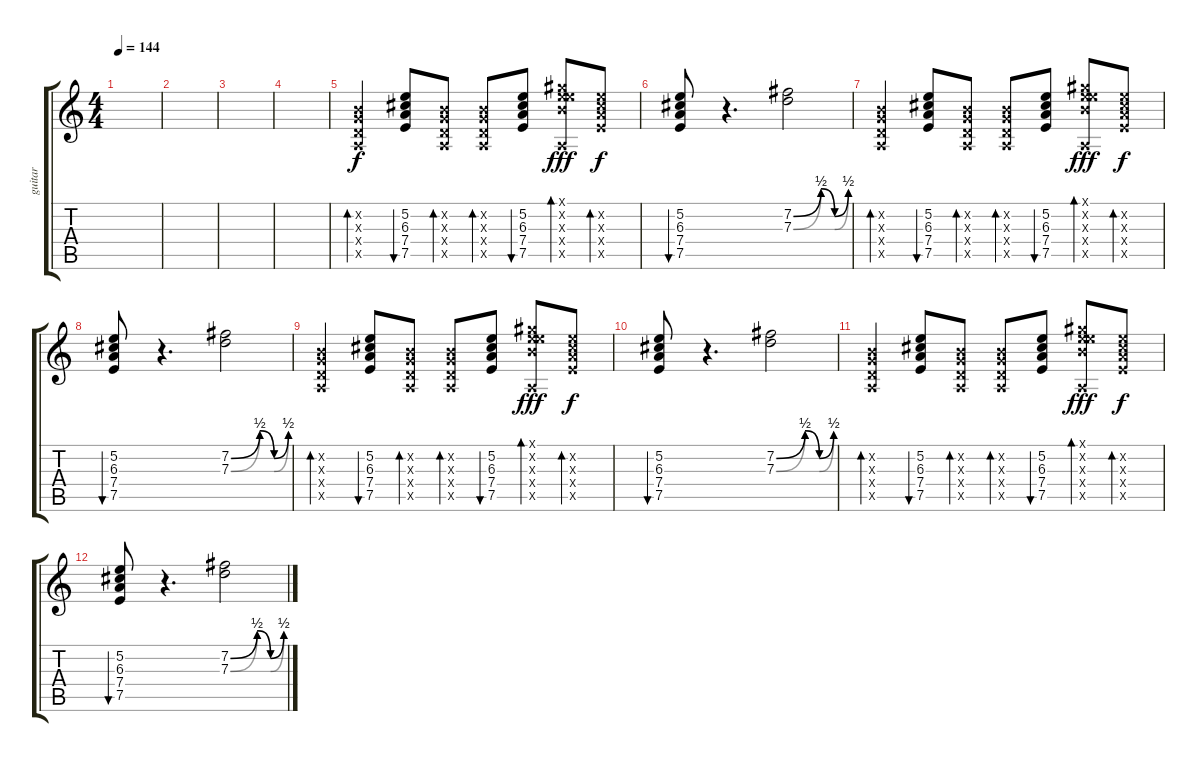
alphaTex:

\track ("guitar" "guitar") {instrument distortionguitar}
\staff {score tabs}
\tuning (E4 B3 G3 D3 A2 E2) {hide}
\ts (4 4)
\tempo 144
\clef g2
\ks c
|
|
|
|
(0.2{x} 0.3{x} 0.4{x} 0.5{x}).4{bd 60} (5.2 6.3 7.4 7.5).8{bu 60} (0.2{x} 0.3{x} 0.4{x} 0.5{x}).8{bd 60} (0.2{x} 0.3{x} 0.4{x} 0.5{x}).8{bd 60} (5.2 6.3 7.4 7.5).8{bu 60} (0.1{x} 9.2{x} 9.3{x} 9.4{x} 0.5{x}).8{bd 120 dy fff} (5.2{x} 6.3{x} 7.4{x} 7.5{x}).8{bd 60 dy f} |
(5.2 6.3 7.4 7.5).8{bu 60} r.4{d} (7.2{be (custom 0 0 30 2 45 0 60 2)} 7.3{be (custom 0 0 30 2 45 0 60 2)}).2 |
(0.2{x} 0.3{x} 0.4{x} 0.5{x}).4{bd 60} (5.2 6.3 7.4 7.5).8{bu 60} (0.2{x} 0.3{x} 0.4{x} 0.5{x}).8{bd 60} (0.2{x} 0.3{x} 0.4{x} 0.5{x}).8{bd 60} (5.2 6.3 7.4 7.5).8{bu 60} (0.1{x} 9.2{x} 9.3{x} 9.4{x} 0.5{x}).8{bd 120 dy fff} (5.2{x} 6.3{x} 7.4{x} 7.5{x}).8{bd 60 dy f} |
(5.2 6.3 7.4 7.5).8{bu 60} r.4{d} (7.2{be (custom 0 0 30 2 45 0 60 2)} 7.3{be (custom 0 0 30 2 45 0 60 2)}).2 |
(0.2{x} 0.3{x} 0.4{x} 0.5{x}).4{bd 60} (5.2 6.3 7.4 7.5).8{bu 60} (0.2{x} 0.3{x} 0.4{x} 0.5{x}).8{bd 60} (0.2{x} 0.3{x} 0.4{x} 0.5{x}).8{bd 60} (5.2 6.3 7.4 7.5).8{bu 60} (0.1{x} 9.2{x} 9.3{x} 9.4{x} 0.5{x}).8{bd 120 dy fff} (5.2{x} 6.3{x} 7.4{x} 7.5{x}).8{bd 60 dy f} |
(5.2 6.3 7.4 7.5).8{bu 60} r.4{d} (7.2{be (custom 0 0 30 2 45 0 60 2)} 7.3{be (custom 0 0 30 2 45 0 60 2)}).2 |
(0.2{x} 0.3{x} 0.4{x} 0.5{x}).4{bd 60} (5.2 6.3 7.4 7.5).8{bu 60} (0.2{x} 0.3{x} 0.4{x} 0.5{x}).8{bd 60} (0.2{x} 0.3{x} 0.4{x} 0.5{x}).8{bd 60} (5.2 6.3 7.4 7.5).8{bu 60} (0.1{x} 9.2{x} 9.3{x} 9.4{x} 0.5{x}).8{bd 120 dy fff} (5.2{x} 6.3{x} 7.4{x} 7.5{x}).8{bd 60 dy f} |
(5.2 6.3 7.4 7.5).8{bu 60} r.4{d} (7.2{be (custom 0 0 30 2 45 0 60 2)} 7.3{be (custom 0 0 30 2 45 0 60 2)}).2
